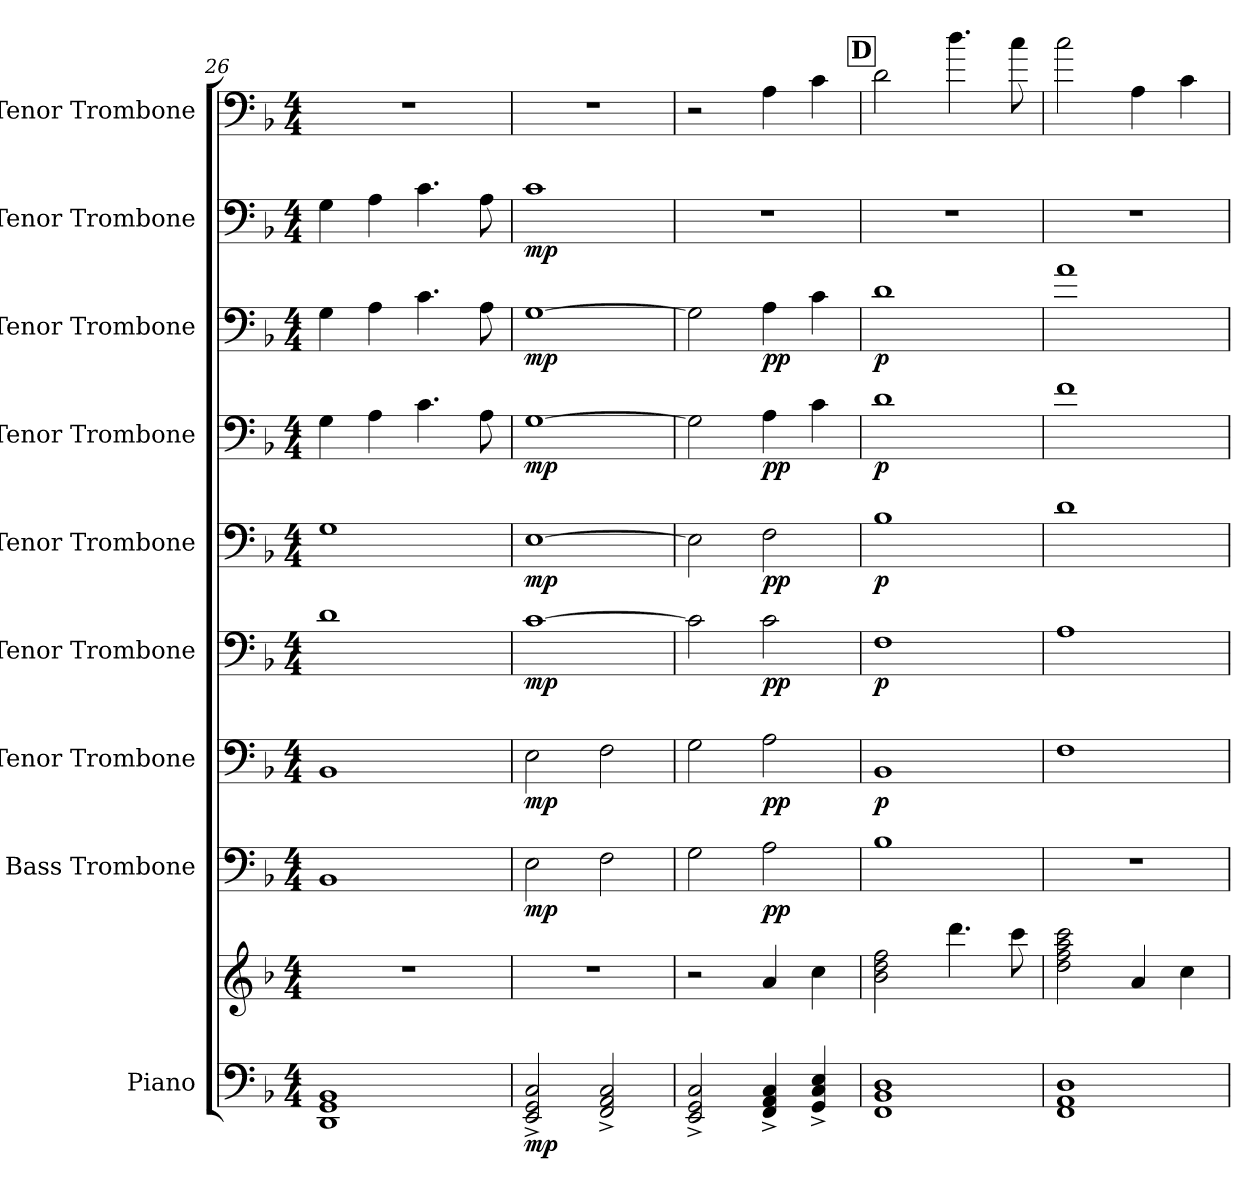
**kern	**kern	**dynam	**kern	**dynam	**kern	**dynam	**kern	**dynam	**kern	**dynam	**kern	**dynam	**kern	**dynam	**kern	**dynam	**kern
*part9	*part9	*part9	*part8	*part8	*part7	*part7	*part6	*part6	*part5	*part5	*part4	*part4	*part3	*part3	*part2	*part2	*part1
*staff10	*staff9	*staff9/10	*staff8	*staff8	*staff7	*staff7	*staff6	*staff6	*staff5	*staff5	*staff4	*staff4	*staff3	*staff3	*staff2	*staff2	*staff1
*I"Piano	*	*	*I"Bass Trombone	*	*I"Tenor Trombone	*	*I"Tenor Trombone	*	*I"Tenor Trombone	*	*I"Tenor Trombone	*	*I"Tenor Trombone	*	*I"Tenor Trombone	*	*I"Tenor Trombone
*I'Pno.	*	*	*I'B. Tbn.	*	*I'T. Tbn.	*	*I'T. Tbn.	*	*I'T. Tbn.	*	*I'T. Tbn.	*	*I'T. Tbn.	*	*I'T. Tbn.	*	*I'T. Tbn.
*clefF4	*clefG2	*	*clefF4	*	*clefF4	*	*clefF4	*	*clefF4	*	*clefF4	*	*clefF4	*	*clefF4	*	*clefF4
*k[b-]	*k[b-]	*	*k[b-]	*	*k[b-]	*	*k[b-]	*	*k[b-]	*	*k[b-]	*	*k[b-]	*	*k[b-]	*	*k[b-]
*M4/4	*M4/4	*	*M4/4	*	*M4/4	*	*M4/4	*	*M4/4	*	*M4/4	*	*M4/4	*	*M4/4	*	*M4/4
=26	=26	=26	=26	=26	=26	=26	=26	=26	=26	=26	=26	=26	=26	=26	=26	=26	=26
1DD 1GG 1BB-	1r	.	1BB-	.	1BB-	.	1d	.	1G	.	4G\	.	4G\	.	4G\	.	1r
.	.	.	.	.	.	.	.	.	.	.	4A\	.	4A\	.	4A\	.	.
.	.	.	.	.	.	.	.	.	.	.	4.c\	.	4.c\	.	4.c\	.	.
.	.	.	.	.	.	.	.	.	.	.	8A\	.	8A\	.	8A\	.	.
=27	=27	=27	=27	=27	=27	=27	=27	=27	=27	=27	=27	=27	=27	=27	=27	=27	=27
!	!	!LO:DY:b=2	!	!LO:DY:b	!	!LO:DY:b	!	!LO:DY:b	!	!LO:DY:b	!	!LO:DY:b	!	!LO:DY:b	!	!LO:DY:b	!
2EE/^ 2GG/^ 2C/^	1r	mp	2E\	mp	2E\	mp	[1c	mp	[1E	mp	[1G	mp	[1G	mp	1c	mp	1r
2FF/^ 2AA/^ 2C/^	.	.	2F\	.	2F\	.	.	.	.	.	.	.	.	.	.	.	.
=28	=28	=28	=28	=28	=28	=28	=28	=28	=28	=28	=28	=28	=28	=28	=28	=28	=28
2EE/^ 2GG/^ 2C/^	2r	.	2G\	.	2G\	.	2c\]	.	2E\]	.	2G\]	.	2G\]	.	1r	.	2r
!	!	!	!	!LO:DY:b	!	!LO:DY:b	!	!LO:DY:b	!	!LO:DY:b	!	!LO:DY:b	!	!LO:DY:b	!	!	!
4FF/^ 4AA/^ 4C/^	4a/	.	2A\	pp	2A\	pp	2c\	pp	2F\	pp	4A\	pp	4A\	pp	.	.	4A\
4GG/^ 4C/^ 4E/^	4cc\	.	.	.	.	.	.	.	.	.	4c\	.	4c\	.	.	.	4c\
!!LO:REH:place=s1:a:B:fs=14:t=D
=29	=29	=29	=29	=29	=29	=29	=29	=29	=29	=29	=29	=29	=29	=29	=29	=29	=29
!	!	!	!	!	!	!LO:DY:b	!	!LO:DY:b	!	!LO:DY:b	!	!LO:DY:b	!	!LO:DY:b	!	!	!
1FF 1BB- 1D	2b-\ 2dd\ 2ff\	.	1B-	.	1BB-	p	1F	p	1B-	p	1d	p	1d	p	1r	.	2d\
.	4.ddd\	.	.	.	.	.	.	.	.	.	.	.	.	.	.	.	4.dd\
.	8ccc\	.	.	.	.	.	.	.	.	.	.	.	.	.	.	.	8cc\
=30	=30	=30	=30	=30	=30	=30	=30	=30	=30	=30	=30	=30	=30	=30	=30	=30	=30
1FF 1AA 1D	2dd\ 2ff\ 2aa\ 2ccc\	.	1r	.	1F	.	1A	.	1d	.	1f	.	1a	.	1r	.	2cc\
.	4a/	.	.	.	.	.	.	.	.	.	.	.	.	.	.	.	4A\
.	4cc\	.	.	.	.	.	.	.	.	.	.	.	.	.	.	.	4c\
=	=	=	=	=	=	=	=	=	=	=	=	=	=	=	=	=	=
*-	*-	*-	*-	*-	*-	*-	*-	*-	*-	*-	*-	*-	*-	*-	*-	*-	*-
